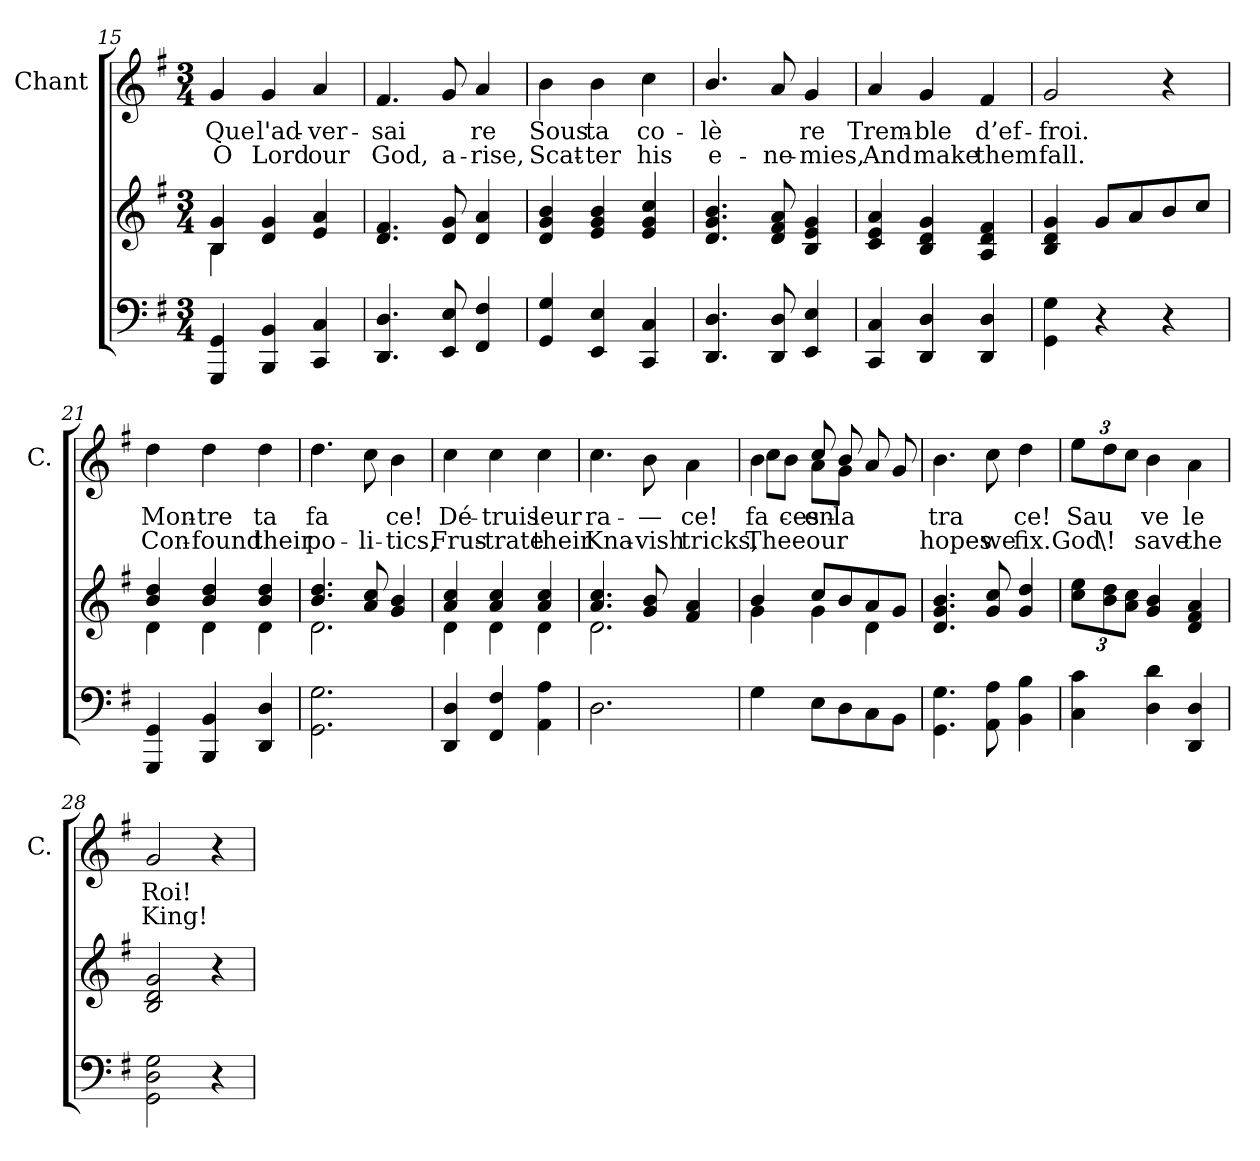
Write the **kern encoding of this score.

**kern	**kern	**kern	**text	**text
*part3	*part2	*part1	*part1	*part1
*staff3	*staff2	*staff1	*staff1	*staff1
*	*	*I"Chant	*	*
*	*	*I'C.	*	*
*clefF4	*clefG2	*clefG2	*	*
*k[f#]	*k[f#]	*k[f#]	*	*
*M3/4	*M3/4	*M3/4	*	*
=15	=15	=15	=15	=15
*	*^	*	*	*
4GGi/ 4GGGi/	4gj/ 4Bj/	4BZ\	4gj/	Que	O
4BBi/ 4BBBi/	4gj/ 4dj/	2ryy	4gj/	l'ad-	Lord
4Ci/ 4CCi/	4aj/ 4ej/	.	4aj/	ver-	our
*	*v	*v	*	*	*
=16	=16	=16	=16	=16
4.Di/ 4.DDi/	4.f#j/ 4.dj/	4.f#j/	sai-	God,
8Ei/ 8EEi/	8gj/ 8dj/	8gj/	--	a-
4F#i/ 4FF#i/	4aj/ 4dj/	4aj/	re	rise,
!!LO:LB:g=z
=17	=17	=17	=17	=17
4Gi/ 4GGi/	4bj/ 4gj/ 4dj/	4bj\	Sous	Scat-
4Ei/ 4EEi/	4bj/ 4gj/ 4ej/	4bj\	ta	ter
4Ci/ 4CCi/	4ccj/ 4gj/ 4ej/	4ccj\	co-	his
=18	=18	=18	=18	=18
4.Di/ 4.DDi/	4.bj/ 4.gj/ 4.dj/	4.bj/	lè-	e-
8Di/ 8DDi/	8dj/ 8f#j/ 8aj/	8aj/	--	ne-
4Ei/ 4EEi/	4gj/ 4ej/ 4Bj/	4gj/	re	mies,
=19	=19	=19	=19	=19
4Ci/ 4CCi/	4aj/ 4ej/ 4cj/	4aj/	Trem-	And
4Di/ 4DDi/	4gj/ 4dj/ 4Bj/	4gj/	ble	make
4Di/ 4DDi/	4f#j/ 4dj/ 4Aj/	4f#j/	d’ef-	them
=20	=20	=20	=20	=20
4GGi\ 4Gi\	4gj/ 4dj/ 4Bj/	2gj/	froi.	fall.
4r	8gj/L	.	.	.
.	8aj/	.	.	.
4r	8bj/	4r	.	.
.	8ccj/J	.	.	.
!!LO:LB:g=z
=21	=21	=21	=21	=21
*	*^	*	*	*
4GGi/ 4GGGi/	4ddj/ 4bj/	4dZ\	4ddj\	Mon-	Con-
4BBi/ 4BBBi/	4ddj/ 4bj/	4dZ\	4ddj\	tre	found
4Di/ 4DDi/	4ddj/ 4bj/	4dZ\	4ddj\	ta	their
=22	=22	=22	=22	=22	=22
2.GGi\ 2.Gi\	4.ddj/ 4.bj/	2.dZ\	4.ddj\	fa-	po-
.	8ccj/ 8aj/	.	8ccj\	--	li-
.	4bj/ 4gj/	.	4bj\	ce!	tics,
=23	=23	=23	=23	=23	=23
4Di/ 4DDi/	4ccj/ 4aj/	4dZ\	4ccj\	Dé-	Frus-
4F#i/ 4FF#i/	4ccj/ 4aj/	4dZ\	4ccj\	truis	trate
4AAi\ 4Ai\	4ccj/ 4aj/	4dZ\	4ccj\	leur	their
=24	=24	=24	=24	=24	=24
2.Di\	4.ccj/ 4.aj/	2.dZ\	4.ccj\	ra-	Kna-
.	8bj/ 8gj/	.	8bj\	—	vish
.	4aj/ 4f#j/	.	4aj\	ce!	tricks,
!!LO:LB:g=z
=25	=25	=25	=25	=25	=25
*	*	*	*^	*	*
4Gi\	4bj/	4gZ\	4bj\	8cci\L	fa-	Thee
.	.	.	.	8bi\J	ces-	.
8Ei\L	8ccj/L	4gZ\	8ccj/	8ai\L	en	our
8Di\	8bj/	.	8bj/	8gi\J	la	.
8Ci\	8aj/	4dZ\	8aj/	4ryy	.	.
8BBi\J	8gj/J	.	8gj/	.	.	.
*	*v	*v	*	*	*	*
*	*	*v	*v	*	*
=26	=26	=26	=26	=26
4.GGi\ 4.Gi\	4.bj/ 4.gj/ 4.dj/	4.bj\	tra-	hopes
8AAi\ 8Ai\	8ccj/ 8gj/	8ccj\	--	we
4BBi\ 4Bi\	4ddj/ 4gj/	4ddj\	ce!	fix.
=27	=27	=27	=27	=27
4Ci\ 4ci\	12ccj\ 12eej\L	12eej\L	Sau	God
.	12bj\ 12ddj\	12ddj\	--	\!
.	12aj\ 12ccj\J	12ccj\J	.	.
4Di\ 4di\	4bj/ 4gj/	4bj\	ve	save
4Di/ 4DDi/	4aj/ 4f#j/ 4dj/	4aj\	le	the
=28	=28	=28	=28	=28
2GGi\ 2Gi\ 2Di\	2gj/ 2dj/ 2Bj/	2gj/	Roi!	King!
4r	4r	4r	.	.
=	=	=	=	=
*-	*-	*-	*-	*-
